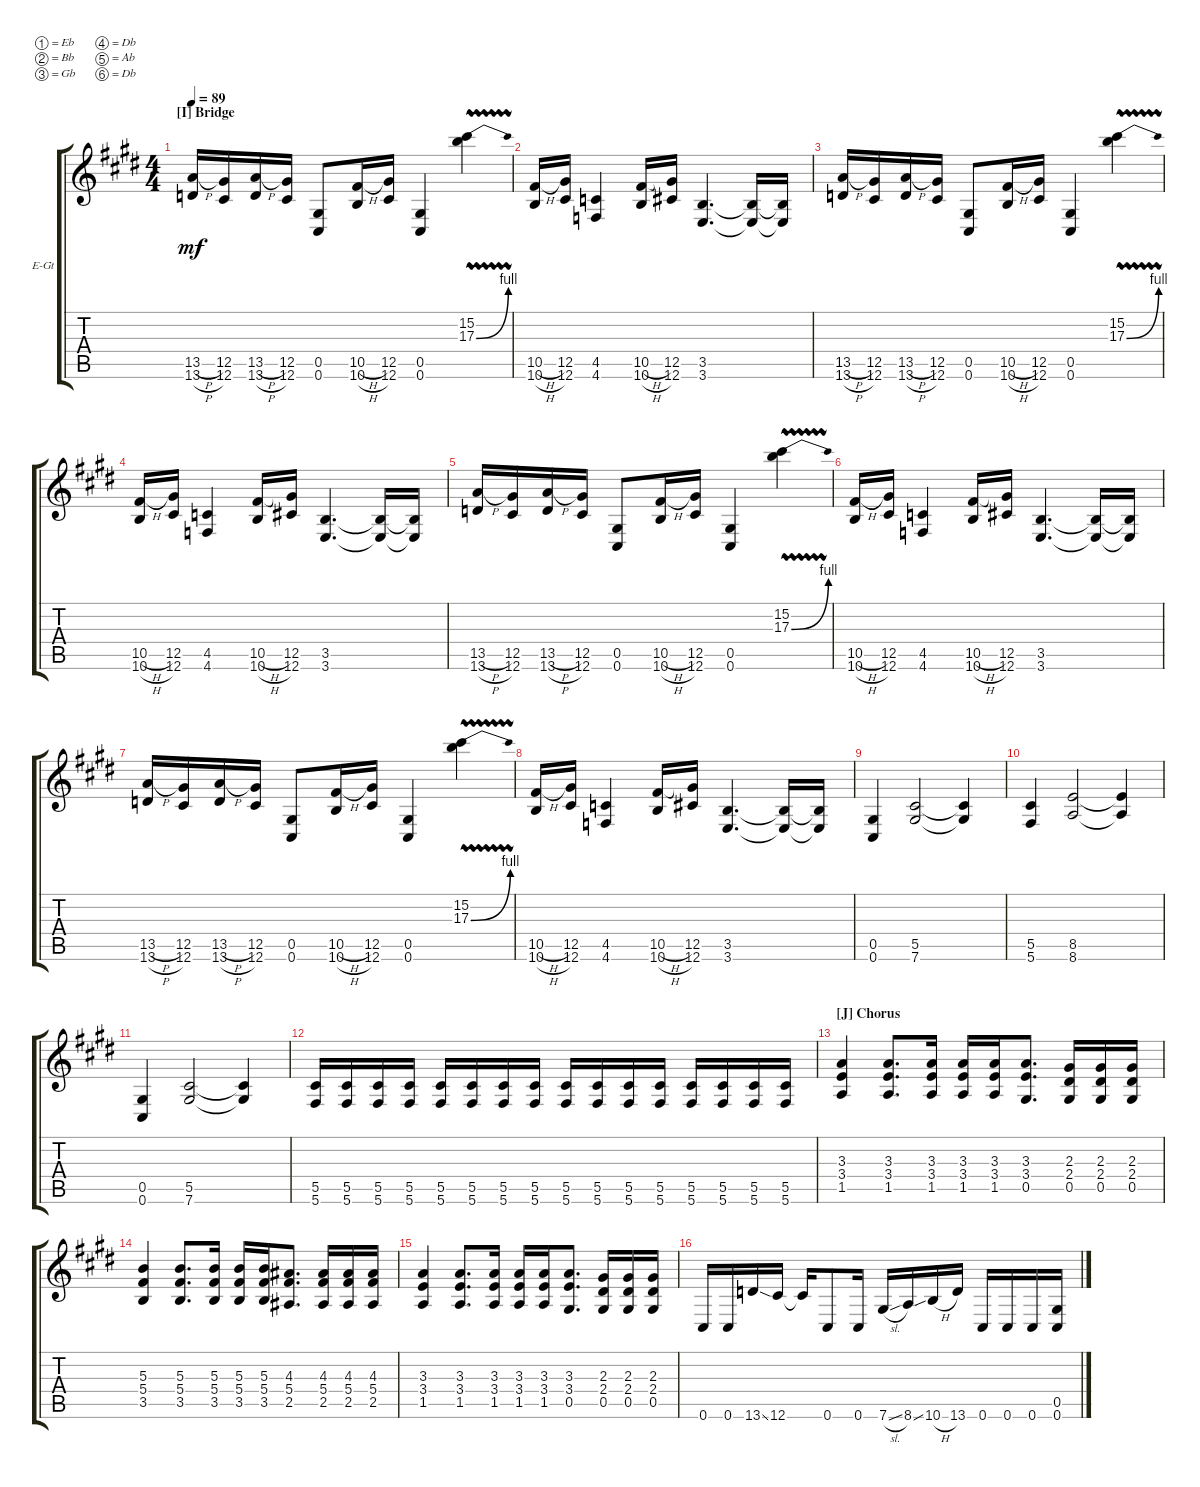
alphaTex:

\defaultSystemsLayout 4
\bracketExtendMode groupsimilarinstruments
\firstSystemTrackNameOrientation horizontal
\otherSystemsTrackNameOrientation horizontal
\track ("Myles" "E-Gt") {instrument distortionguitar}
\staff {score tabs}
\tuning (Eb4 Bb3 Gb3 Db3 Ab2 Db2)
\ts (4 4)
\section ("I" "Bridge")
\tempo 89
\clef g2
\ks c#minor
(13.6{h} 13.5{h}).16{dy mf} (12.6 12.5).16 (13.6{h} 13.5{h}).16 (12.6 12.5).16 (0.5 0.6).8 (10.6{h} 10.5{h}).16 (12.6 12.5).16 (0.5 0.6).4 (17.3{be (bend 0 0 15 4) vw} 15.2).4 |
(10.6{h} 10.5{h}).16 (12.6 12.5).16 (4.5 4.6).4 (10.6{h} 10.5{h}).16 (12.5 12.6).16 (3.6 3.5).4{d} (3.5{t} 3.6{t}).16 (3.6{t} 3.5{t}).16 |
(13.6{h} 13.5{h}).16 (12.6 12.5).16 (13.6{h} 13.5{h}).16 (12.6 12.5).16 (0.5 0.6).8 (10.6{h} 10.5{h}).16 (12.6 12.5).16 (0.5 0.6).4 (17.3{be (bend 0 0 15 4) vw} 15.2).4 |
(10.6{h} 10.5{h}).16 (12.6 12.5).16 (4.5 4.6).4 (10.6{h} 10.5{h}).16 (12.5 12.6).16 (3.6 3.5).4{d} (3.5{t} 3.6{t}).16 (3.5{t} 3.6{t}).16 |
(13.6{h} 13.5{h}).16 (12.6 12.5).16 (13.6{h} 13.5{h}).16 (12.6 12.5).16 (0.5 0.6).8 (10.6{h} 10.5{h}).16 (12.6 12.5).16 (0.5 0.6).4 (17.3{be (bend 0 0 15 4) vw} 15.2).4 |
(10.6{h} 10.5{h}).16 (12.6 12.5).16 (4.5 4.6).4 (10.6{h} 10.5{h}).16 (12.5 12.6).16 (3.6 3.5).4{d} (3.5{t} 3.6{t}).16 (3.6{t} 3.5{t}).16 |
(13.6{h} 13.5{h}).16 (12.6 12.5).16 (13.6{h} 13.5{h}).16 (12.6 12.5).16 (0.5 0.6).8 (10.6{h} 10.5{h}).16 (12.6 12.5).16 (0.5 0.6).4 (17.3{be (bend 0 0 15 4) vw} 15.2).4 |
(10.6{h} 10.5{h}).16 (12.6 12.5).16 (4.5 4.6).4 (10.6{h} 10.5{h}).16 (12.5 12.6).16 (3.6 3.5).4{d} (3.5{t} 3.6{t}).16 (3.5{t} 3.6{t}).16 |
(0.6 0.5).4 (5.5 7.6).2 (7.6{t} 5.5{t}).4 |
(5.6 5.5).4 (8.5 8.6).2 (8.5{t} 8.6{t}).4 |
(0.6 0.5).4 (5.5 7.6).2 (7.6{t} 5.5{t}).4 |
(5.6 5.5).16 (5.5 5.6).16 (5.5 5.6).16 (5.5 5.6).16 (5.5 5.6).16 (5.5 5.6).16 (5.5 5.6).16 (5.5 5.6).16 (5.6 5.5).16 (5.5 5.6).16 (5.5 5.6).16 (5.5 5.6).16 (5.5 5.6).16 (5.5 5.6).16 (5.5 5.6).16 (5.5 5.6).16 |
\section ("J" "Chorus")
(1.5 3.4 3.3).4 (1.5 3.4 3.3).8{d} (1.5 3.4 3.3).16 (1.5 3.4 3.3).16 (1.5 3.4 3.3).16 (0.5 3.4 3.3).8{d} (0.5 2.4 2.3).16 (0.5 2.4 2.3).16 (0.5 2.4 2.3).16 |
(3.5 5.4 5.3).4 (3.5 5.4 5.3).8{d} (3.5 5.4 5.3).16 (3.5 5.4 5.3).16 (3.5 5.4 5.3).16 (2.5 5.4 4.3).8{d} (2.5 5.4 4.3).16 (2.5 5.4 4.3).16 (2.5 5.4 4.3).16 |
(1.5 3.4 3.3).4 (1.5 3.4 3.3).8{d} (1.5 3.4 3.3).16 (1.5 3.4 3.3).16 (1.5 3.4 3.3).16 (0.5 3.4 3.3).8{d} (0.5 2.4 2.3).16 (0.5 2.4 2.3).16 (0.5 2.4 2.3).16 |
0.6.16 0.6.16 13.6{ss}.16 12.6.16 12.6{t}.16 0.6.8 0.6.16 7.6{sl}.16 8.6{ss}.16 10.6{h}.16 13.6.16 0.6.16 0.6.16 0.6.16 (0.6 0.5).16
